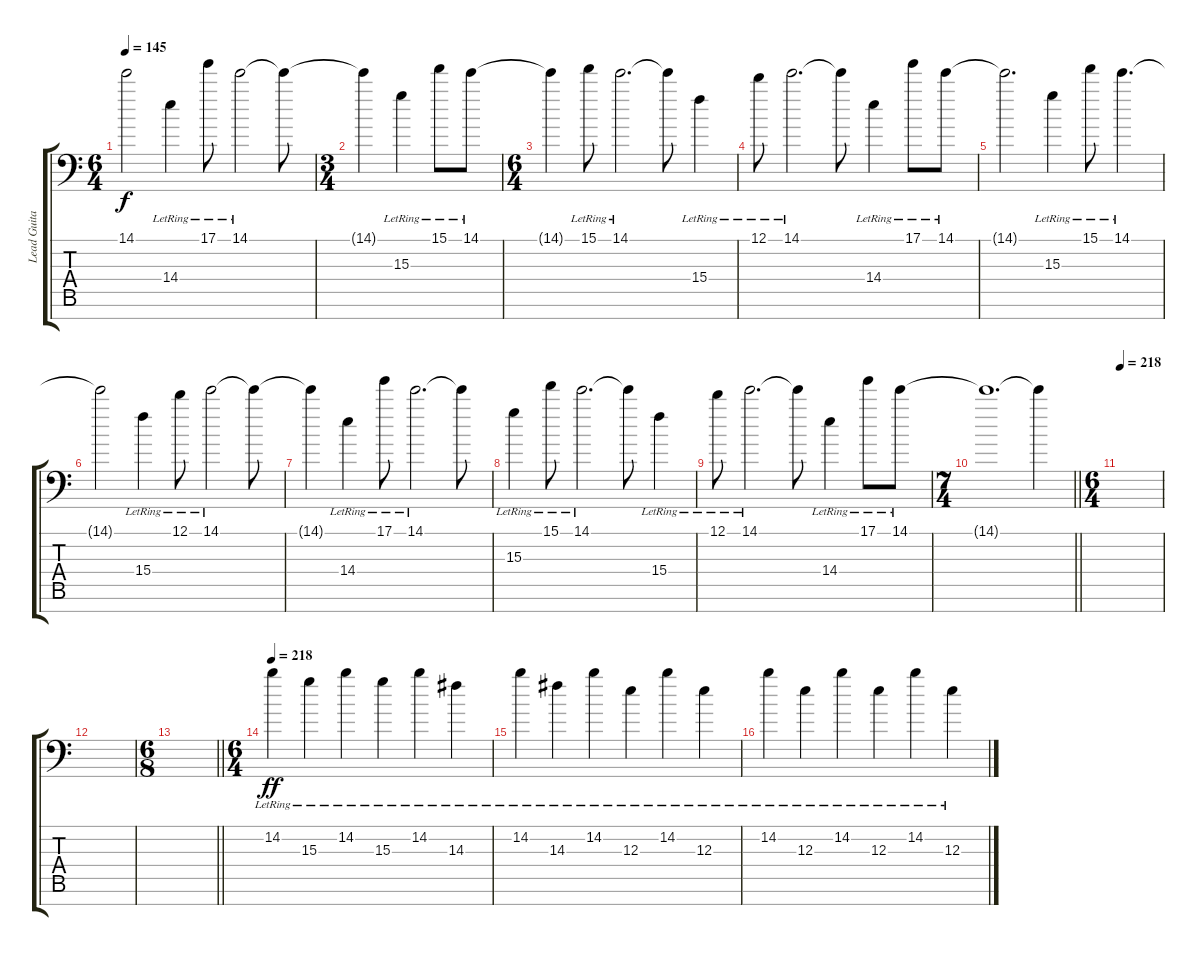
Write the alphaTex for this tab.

\track ("Lead Guitar #1" "Lead Guita") {instrument distortionguitar}
\staff {score tabs}
\tuning (D4 A3 E3 D3 A2 E2 A1) {hide}
\ts (6 4)
\tempo 145
\clef f4
\ks c
14.1{t}.2{dy f} 14.4{lr}.4 17.1{lr}.8 14.1{lr}.2 14.1{t}.8 |
\ts (3 4)
14.1{t}.4 15.3{lr}.4 15.1{lr}.8 14.1{lr}.8 |
\ts (6 4)
14.1{t}.4 15.1{lr}.8 14.1{lr}.2{d} 14.1{t}.8 15.4{lr}.4 |
12.1{lr}.8 14.1{lr}.2{d} 14.1{t}.8 14.4{lr}.4 17.1{lr}.8 14.1{lr}.8 |
14.1{t}.2{d} 15.3{lr}.4 15.1{lr}.8 14.1{lr}.4{d} |
14.1{t}.2 15.4{lr}.4 12.1{lr}.8 14.1{lr}.2 14.1{t}.8 |
14.1{t}.4 14.4{lr}.4 17.1{lr}.8 14.1{lr}.2{d} 14.1{t}.8 |
15.3{lr}.4 15.1{lr}.8 14.1{lr}.2{d} 14.1{t}.8 15.4{lr}.4 |
12.1{lr}.8 14.1{lr}.2{d} 14.1{t}.8 14.4{lr}.4 17.1{lr}.8 14.1{lr}.8 |
\ts (7 4)
\barLineRight lightlight
14.1{t}.1{d} 14.1{t}.4 |
\ts (6 4)
\section ("" "")
\tempo 225
\tempo 218
|
|
\ts (6 8)
\barLineRight lightlight
|
\ts (6 4)
\section ("" "")
\tempo 218
14.2{lr}.4{dy ff volume 4 instrument electricguitarjazz} 15.3{lr}.4 14.2{lr}.4 15.3{lr}.4 14.2{lr}.4 14.3{lr}.4 |
14.2{lr}.4 14.3{lr}.4 14.2{lr}.4 12.3{lr}.4 14.2{lr}.4 12.3{lr}.4 |
14.2{lr}.4{volume 7} 12.3{lr}.4 14.2{lr}.4 12.3{lr}.4 14.2{lr}.4 12.3{lr}.4
